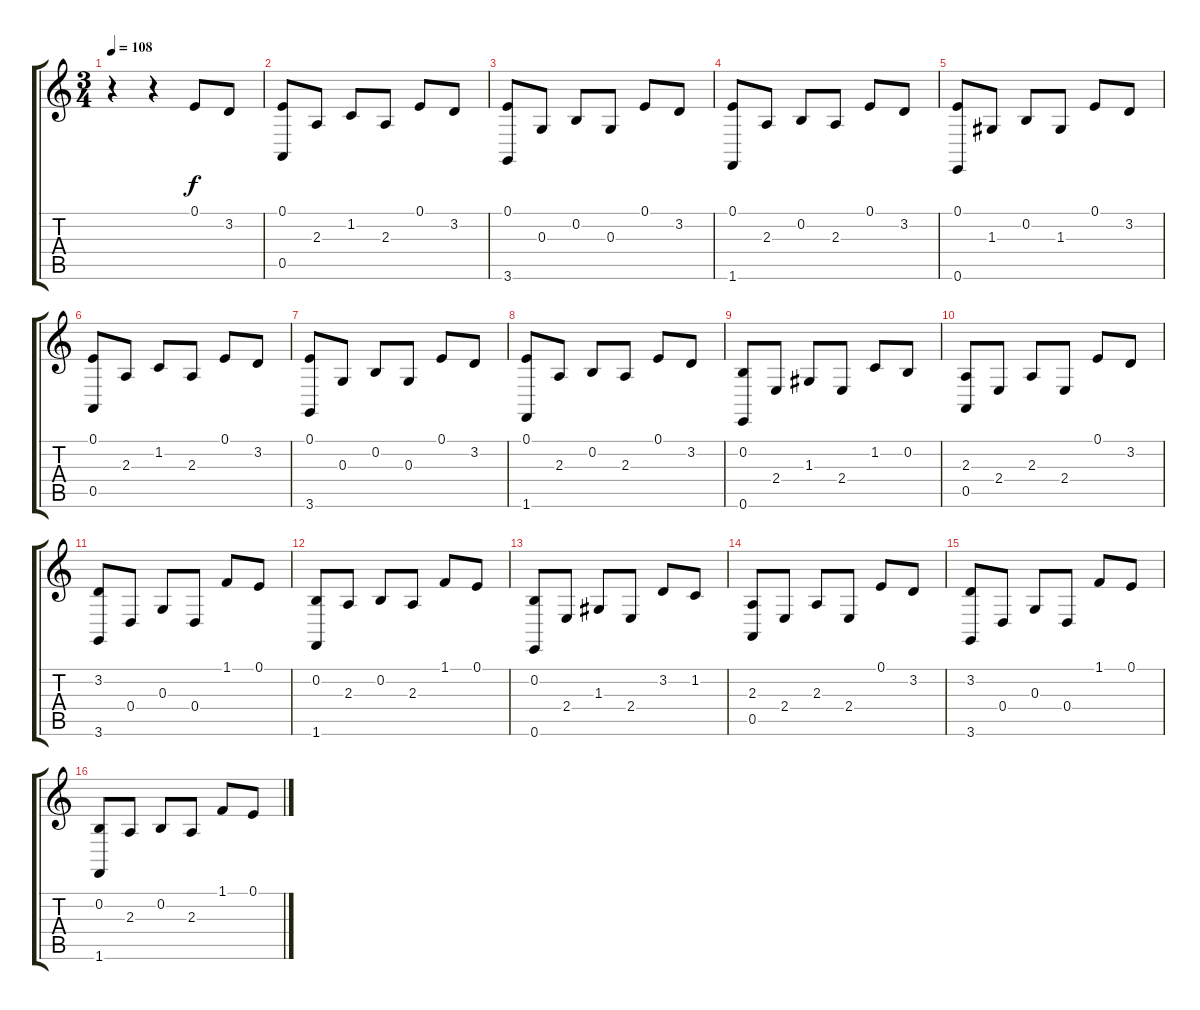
\track "" {instrument orchestralharp}
\staff {score tabs}
\tuning (E4 B3 G3 D3 A2 E2) {hide}
\ts (3 4)
\tempo 108
\clef g2
\ks c
r.4{dy f instrument orchestralharp} r.4 0.1.8 3.2.8 |
(0.1 0.5).8 2.3.8 1.2.8 2.3.8 0.1.8 3.2.8 |
(0.1 3.6).8 0.3.8 0.2.8 0.3.8 0.1.8 3.2.8 |
(0.1 1.6).8 2.3.8 0.2.8 2.3.8 0.1.8 3.2.8 |
(0.1 0.6).8 1.3.8 0.2.8 1.3.8 0.1.8 3.2.8 |
(0.1 0.5).8 2.3.8 1.2.8 2.3.8 0.1.8 3.2.8 |
(0.1 3.6).8 0.3.8 0.2.8 0.3.8 0.1.8 3.2.8 |
(0.1 1.6).8 2.3.8 0.2.8 2.3.8 0.1.8 3.2.8 |
(0.2 0.6).8 2.4.8 1.3.8 2.4.8 1.2.8 0.2.8 |
(2.3 0.5).8 2.4.8 2.3.8 2.4.8 0.1.8 3.2.8 |
(3.2 3.6).8 0.4.8 0.3.8 0.4.8 1.1.8 0.1.8 |
(0.2 1.6).8 2.3.8 0.2.8 2.3.8 1.1.8 0.1.8 |
(0.2 0.6).8 2.4.8 1.3.8 2.4.8 3.2.8 1.2.8 |
(2.3 0.5).8 2.4.8 2.3.8 2.4.8 0.1.8 3.2.8 |
(3.2 3.6).8 0.4.8 0.3.8 0.4.8 1.1.8 0.1.8 |
(0.2 1.6).8 2.3.8 0.2.8 2.3.8 1.1.8 0.1.8
